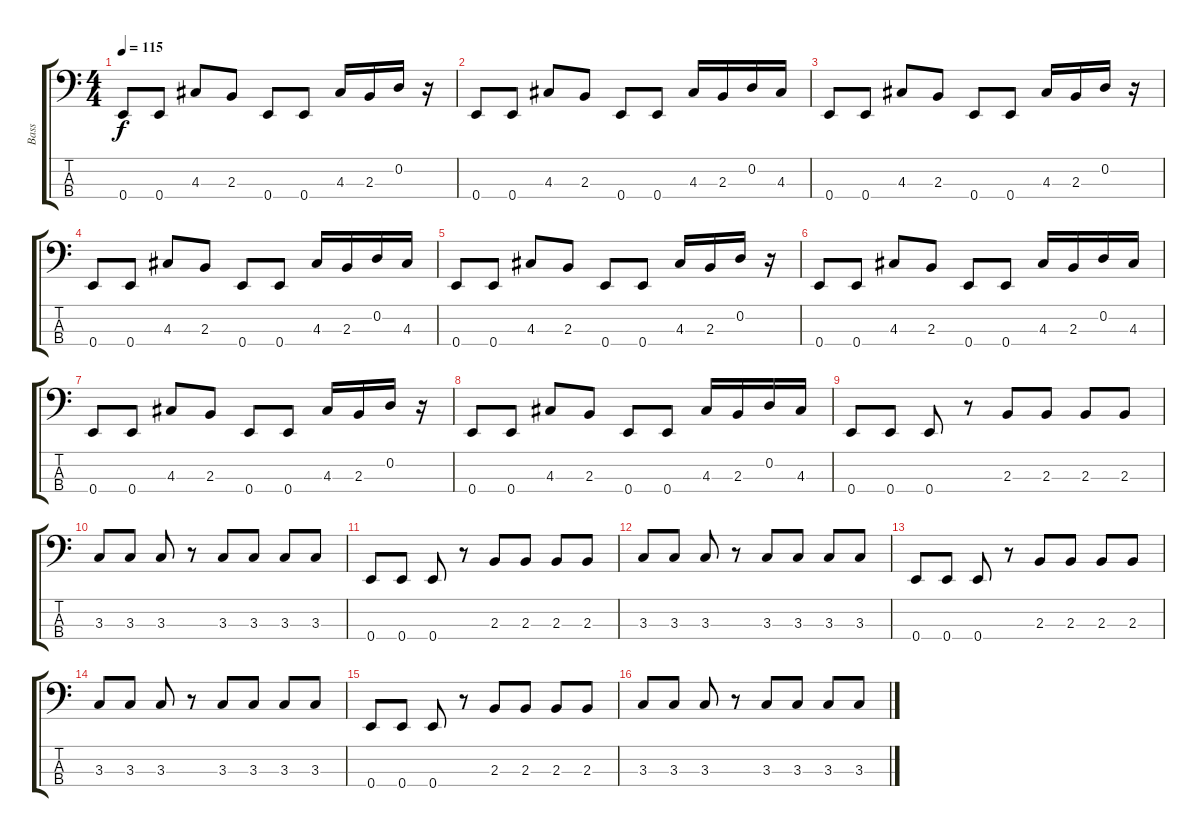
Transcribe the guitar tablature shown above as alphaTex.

\track ("Bass" "Bass") {instrument electricbassfinger}
\staff {score tabs}
\tuning (G2 D2 A1 E1) {hide}
\ts (4 4)
\tempo 115
\clef f4
\ks c
0.4.8{dy f} 0.4.8 4.3.8 2.3.8 0.4.8 0.4.8 4.3.16 2.3.16 0.2.16 r.16 |
0.4.8 0.4.8 4.3.8 2.3.8 0.4.8 0.4.8 4.3.16 2.3.16 0.2.16 4.3.16 |
0.4.8 0.4.8 4.3.8 2.3.8 0.4.8 0.4.8 4.3.16 2.3.16 0.2.16 r.16 |
0.4.8 0.4.8 4.3.8 2.3.8 0.4.8 0.4.8 4.3.16 2.3.16 0.2.16 4.3.16 |
0.4.8 0.4.8 4.3.8 2.3.8 0.4.8 0.4.8 4.3.16 2.3.16 0.2.16 r.16 |
0.4.8 0.4.8 4.3.8 2.3.8 0.4.8 0.4.8 4.3.16 2.3.16 0.2.16 4.3.16 |
0.4.8 0.4.8 4.3.8 2.3.8 0.4.8 0.4.8 4.3.16 2.3.16 0.2.16 r.16 |
0.4.8 0.4.8 4.3.8 2.3.8 0.4.8 0.4.8 4.3.16 2.3.16 0.2.16 4.3.16 |
0.4.8 0.4.8 0.4.8 r.8 2.3.8 2.3.8 2.3.8 2.3.8 |
3.3.8 3.3.8 3.3.8 r.8 3.3.8 3.3.8 3.3.8 3.3.8 |
0.4.8 0.4.8 0.4.8 r.8 2.3.8 2.3.8 2.3.8 2.3.8 |
3.3.8 3.3.8 3.3.8 r.8 3.3.8 3.3.8 3.3.8 3.3.8 |
0.4.8 0.4.8 0.4.8 r.8 2.3.8 2.3.8 2.3.8 2.3.8 |
3.3.8 3.3.8 3.3.8 r.8 3.3.8 3.3.8 3.3.8 3.3.8 |
0.4.8 0.4.8 0.4.8 r.8 2.3.8 2.3.8 2.3.8 2.3.8 |
3.3.8 3.3.8 3.3.8 r.8 3.3.8 3.3.8 3.3.8 3.3.8
